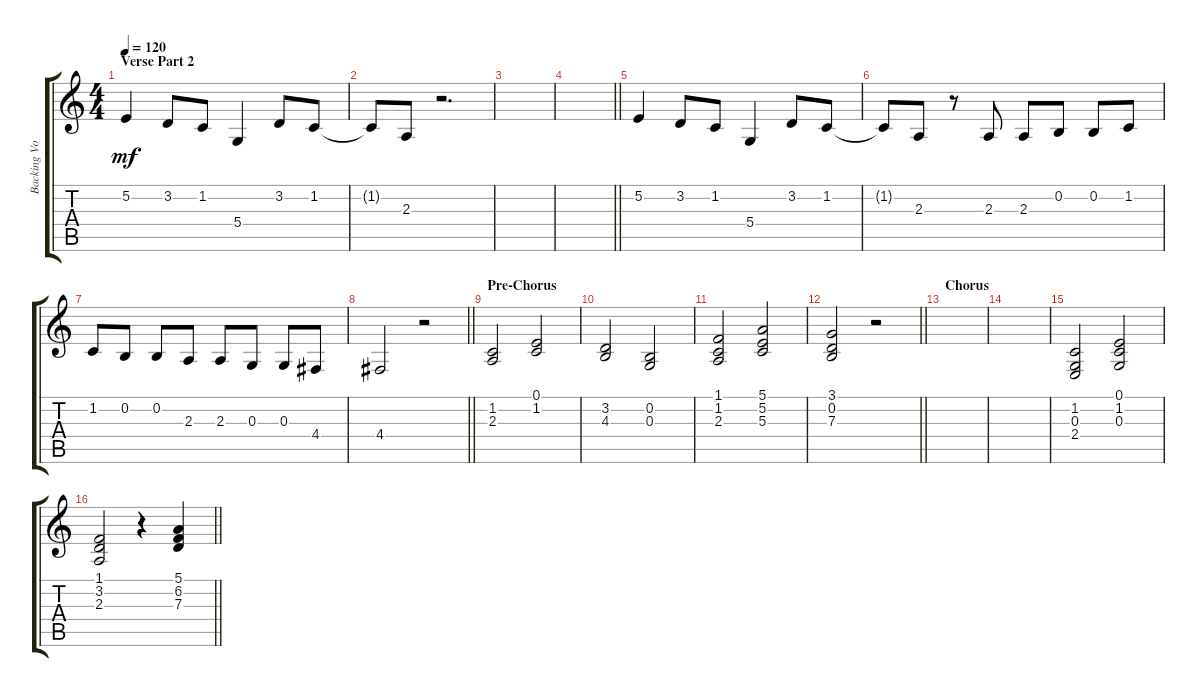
\track ("Backing Vocals" "Backing Vo") {instrument lead8bassandlead}
\staff {score tabs}
\tuning (E4 B3 G3 D3 A2 E2) {hide}
\ts (4 4)
\section ("" "Verse Part 2")
\tempo 120
\clef g2
\ks c
5.2.4{dy mf} 3.2.8 1.2.8 5.4.4 3.2.8 1.2.8 |
1.2{t}.8 2.3.8 r.2{d} |
|
\barLineRight lightlight
|
5.2.4 3.2.8 1.2.8 5.4.4 3.2.8 1.2.8 |
1.2{t}.8 2.3.8 r.8 2.3.8 2.3.8 0.2.8 0.2.8 1.2.8 |
1.2.8 0.2.8 0.2.8 2.3.8 2.3.8 0.3.8 0.3.8 4.4.8 |
\barLineRight lightlight
4.4.2 r.2 |
\section ("" "Pre-Chorus")
(1.2 2.3).2 (0.1 1.2).2 |
(3.2 4.3).2 (0.2 0.3).2 |
(1.1 1.2 2.3).2 (5.1 5.2 5.3).2 |
\barLineRight lightlight
(3.1 0.2 7.3).2 r.2 |
\section ("" "Chorus")
|
|
(1.2 0.3 2.4).2 (0.1 1.2 0.3).2 |
\barLineRight lightlight
(1.1 3.2 2.3).2 r.4 (5.1 6.2 7.3).4
